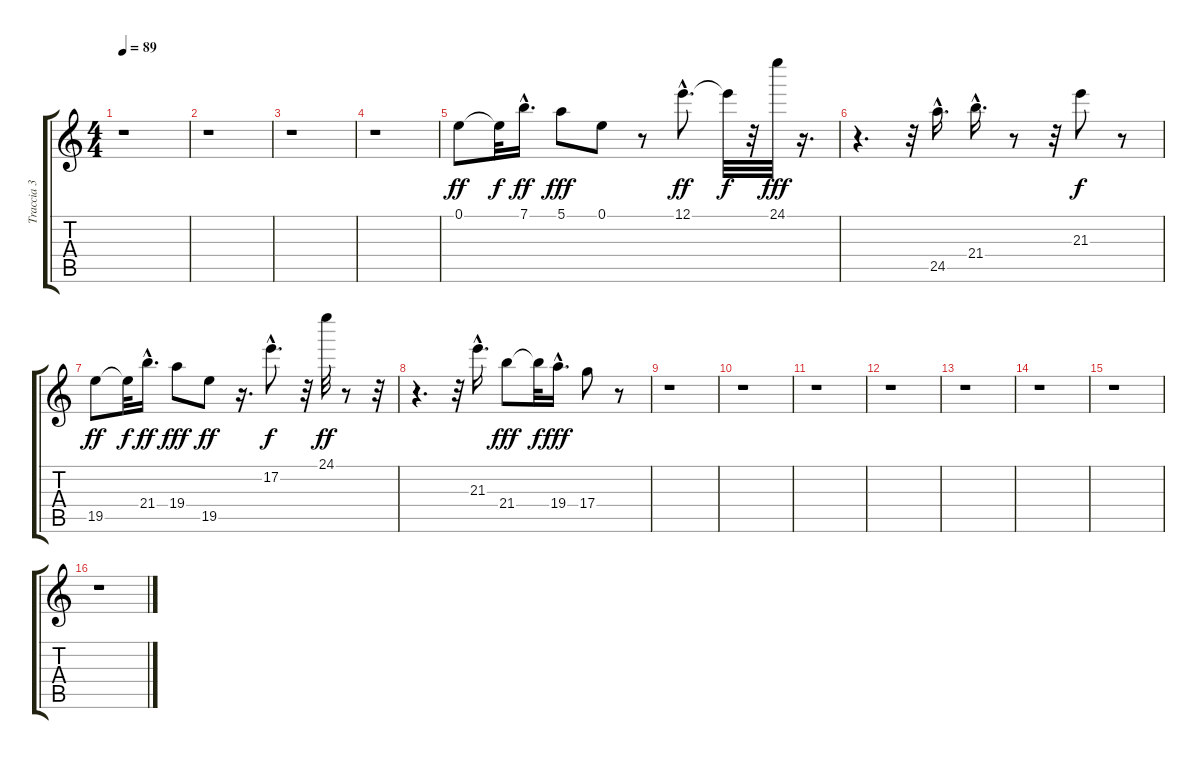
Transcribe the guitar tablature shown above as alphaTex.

\track ("Traccia 3" "Traccia 3") {instrument distortionguitar}
\staff {score tabs}
\tuning (E4 B3 G3 D3 A2 E2) {hide}
\ts (4 4)
\tempo 89
\clef g2
\ks c
r.1{dy fff} |
r.1 |
r.1 |
r.1 |
0.1.8{dy ff} 0.1{t}.32{dy f} 7.1{hac}.16{d dy ff} 5.1.8{dy fff} 0.1.8 r.8 12.1{hac}.8{d dy ff} 12.1{t}.32{dy f} r.32 24.1.32{dy fff} r.16{d} |
r.4{d} r.32 24.5{hac}.16{d} 21.4{hac}.16{d} r.8 r.32 21.3.8{dy f} r.8 |
19.5.8{dy ff} 19.5{t}.32{dy f} 21.4{hac}.16{d dy ff} 19.4.8{dy fff} 19.5.8{dy ff} r.16{d} 17.2{hac}.8{d dy f} r.32 24.1.32{dy ff} r.8 r.32 |
r.4{d} r.32 21.3{hac}.16{d} 21.4.8{dy fff} 21.4{t}.32{dy f} 19.4{hac}.16{d dy fff} 17.4.8 r.8 |
r.1 |
r.1 |
r.1 |
r.1 |
r.1 |
r.1 |
r.1 |
r.1
